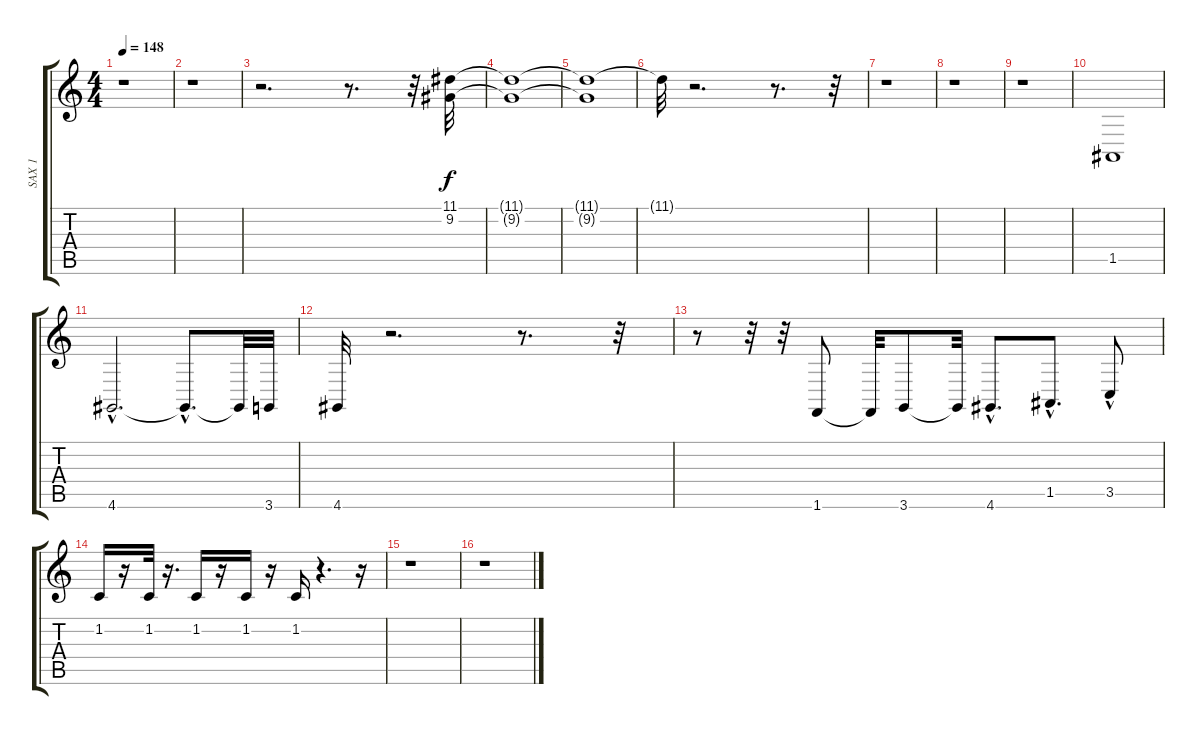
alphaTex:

\track ("SAX 1" "SAX 1") {instrument altosax}
\staff {score tabs}
\tuning (E4 B3 G3 D3 A2 E2) {hide}
\ts (4 4)
\tempo 148
\clef g2
\ks c
r.1{dy f} |
r.1 |
r.2{d} r.8{d} r.32 (11.1 9.2).32{volume 2 instrument altosax} |
(11.1{t} 9.2{t}).1 |
(11.1{t} 9.2{t}).1 |
11.1{t}.32 r.2{d} r.8{d} r.32 |
r.1 |
r.1 |
r.1 |
1.5.1{volume 9} |
4.6{hac}.2{d} 4.6{hac t}.8{d} 4.6{t}.32 3.6.32 |
4.6.32 r.2{d} r.8{d} r.32 |
r.8 r.32 r.32 1.6.8 1.6{t}.32 3.6.8 3.6{t}.32 4.6{hac}.8{d} 1.5{hac}.8{d} 3.5{hac}.8 |
1.2.16 r.16 1.2.32 r.16{d} 1.2.16 r.16 1.2.16 r.16 1.2.16 r.4{d} r.16 |
r.1 |
r.1
